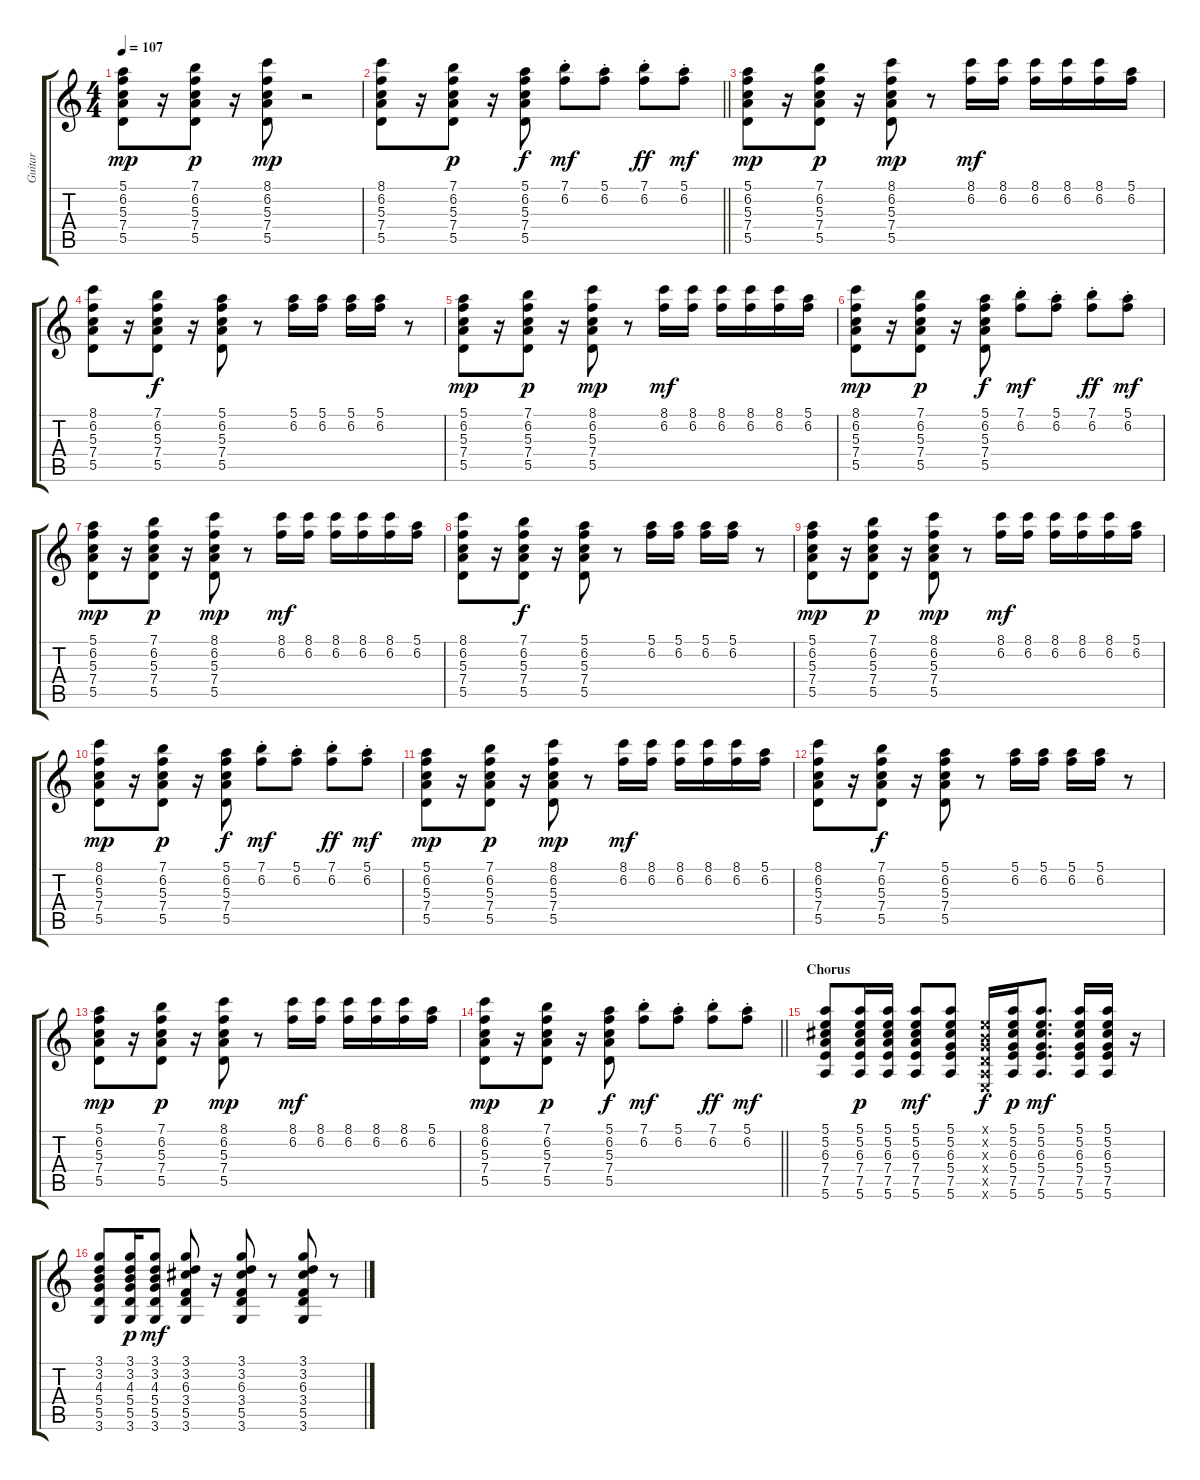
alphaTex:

\track ("Guitar" "Guitar") {instrument electricguitarclean}
\staff {score tabs}
\tuning (E4 B3 G3 D3 A2 E2) {hide}
\ts (4 4)
\tempo 107
\clef g2
\ks c
(5.1 6.2 5.3 7.4 5.5).8{dy mp} r.16 (7.1 6.2 5.3 7.4 5.5).8{dy p} r.16 (8.1 6.2 5.3 7.4 5.5).8{dy mp} r.2 |
\barLineRight lightlight
(8.1 6.2 5.3 7.4 5.5).8 r.16 (7.1 6.2 5.3 7.4 5.5).8{dy p} r.16 (5.1 6.2 5.3 7.4 5.5).8{dy f} (7.1{st} 6.2{st}).8{dy mf} (5.1{st} 6.2{st}).8 (7.1{st} 6.2{st}).8{dy ff} (5.1{st} 6.2{st}).8{dy mf} |
(5.1 6.2 5.3 7.4 5.5).8{dy mp} r.16 (7.1 6.2 5.3 7.4 5.5).8{dy p} r.16 (8.1 6.2 5.3 7.4 5.5).8{dy mp} r.8 (8.1 6.2).16{dy mf} (8.1 6.2).16 (8.1 6.2).16 (8.1 6.2).16 (8.1 6.2).16 (5.1 6.2).16 |
(8.1 6.2 5.3 7.4 5.5).8 r.16 (7.1 6.2 5.3 7.4 5.5).8{dy f} r.16 (5.1 6.2 5.3 7.4 5.5).8 r.8 (5.1 6.2).16 (5.1 6.2).16 (5.1 6.2).16 (5.1 6.2).16 r.8 |
(5.1 6.2 5.3 7.4 5.5).8{dy mp} r.16 (7.1 6.2 5.3 7.4 5.5).8{dy p} r.16 (8.1 6.2 5.3 7.4 5.5).8{dy mp} r.8 (8.1 6.2).16{dy mf} (8.1 6.2).16 (8.1 6.2).16 (8.1 6.2).16 (8.1 6.2).16 (5.1 6.2).16 |
(8.1 6.2 5.3 7.4 5.5).8{dy mp} r.16 (7.1 6.2 5.3 7.4 5.5).8{dy p} r.16 (5.1 6.2 5.3 7.4 5.5).8{dy f} (7.1{st} 6.2{st}).8{dy mf} (5.1{st} 6.2{st}).8 (7.1{st} 6.2{st}).8{dy ff} (5.1{st} 6.2{st}).8{dy mf} |
(5.1 6.2 5.3 7.4 5.5).8{dy mp} r.16 (7.1 6.2 5.3 7.4 5.5).8{dy p} r.16 (8.1 6.2 5.3 7.4 5.5).8{dy mp} r.8 (8.1 6.2).16{dy mf} (8.1 6.2).16 (8.1 6.2).16 (8.1 6.2).16 (8.1 6.2).16 (5.1 6.2).16 |
(8.1 6.2 5.3 7.4 5.5).8 r.16 (7.1 6.2 5.3 7.4 5.5).8{dy f} r.16 (5.1 6.2 5.3 7.4 5.5).8 r.8 (5.1 6.2).16 (5.1 6.2).16 (5.1 6.2).16 (5.1 6.2).16 r.8 |
(5.1 6.2 5.3 7.4 5.5).8{dy mp} r.16 (7.1 6.2 5.3 7.4 5.5).8{dy p} r.16 (8.1 6.2 5.3 7.4 5.5).8{dy mp} r.8 (8.1 6.2).16{dy mf} (8.1 6.2).16 (8.1 6.2).16 (8.1 6.2).16 (8.1 6.2).16 (5.1 6.2).16 |
(8.1 6.2 5.3 7.4 5.5).8{dy mp} r.16 (7.1 6.2 5.3 7.4 5.5).8{dy p} r.16 (5.1 6.2 5.3 7.4 5.5).8{dy f} (7.1{st} 6.2{st}).8{dy mf} (5.1{st} 6.2{st}).8 (7.1{st} 6.2{st}).8{dy ff} (5.1{st} 6.2{st}).8{dy mf} |
(5.1 6.2 5.3 7.4 5.5).8{dy mp} r.16 (7.1 6.2 5.3 7.4 5.5).8{dy p} r.16 (8.1 6.2 5.3 7.4 5.5).8{dy mp} r.8 (8.1 6.2).16{dy mf} (8.1 6.2).16 (8.1 6.2).16 (8.1 6.2).16 (8.1 6.2).16 (5.1 6.2).16 |
(8.1 6.2 5.3 7.4 5.5).8 r.16 (7.1 6.2 5.3 7.4 5.5).8{dy f} r.16 (5.1 6.2 5.3 7.4 5.5).8 r.8 (5.1 6.2).16 (5.1 6.2).16 (5.1 6.2).16 (5.1 6.2).16 r.8 |
(5.1 6.2 5.3 7.4 5.5).8{dy mp} r.16 (7.1 6.2 5.3 7.4 5.5).8{dy p} r.16 (8.1 6.2 5.3 7.4 5.5).8{dy mp} r.8 (8.1 6.2).16{dy mf} (8.1 6.2).16 (8.1 6.2).16 (8.1 6.2).16 (8.1 6.2).16 (5.1 6.2).16 |
\barLineRight lightlight
(8.1 6.2 5.3 7.4 5.5).8{dy mp} r.16 (7.1 6.2 5.3 7.4 5.5).8{dy p} r.16 (5.1 6.2 5.3 7.4 5.5).8{dy f} (7.1{st} 6.2{st}).8{dy mf} (5.1{st} 6.2{st}).8 (7.1{st} 6.2{st}).8{dy ff} (5.1{st} 6.2{st}).8{dy mf} |
\section ("" "Chorus")
(5.1 5.2 6.3 7.4 7.5 5.6).8 (5.1 5.2 6.3 7.4 7.5 5.6).16{dy p} (5.1 5.2 6.3 7.4 7.5 5.6).16 (5.1 5.2 6.3 7.4 7.5 5.6).8{dy mf} (5.1 5.2 6.3 5.4 7.5 5.6).8 (0.1{x} 0.2{x} 0.3{x} 0.4{x} 0.5{x} 0.6{x}).16{dy f} (5.1 5.2 6.3 5.4 7.5 5.6).16{dy p} (5.1 5.2 6.3 5.4 7.5 5.6).8{d dy mf} (5.1 5.2 6.3 5.4 7.5 5.6).16 (5.1 5.2 6.3 5.4 7.5 5.6).16 r.16 |
(3.1 3.2 4.3 5.4 5.5 3.6).8 (3.1 3.2 4.3 5.4 5.5 3.6).16{dy p} (3.1 3.2 4.3 5.4 5.5 3.6).8{dy mf} (3.1 3.2 6.3 3.4 5.5 3.6).8 r.16 (3.1 3.2 6.3 3.4 5.5 3.6).8 r.8 (3.1 3.2 6.3 3.4 5.5 3.6).8 r.8
